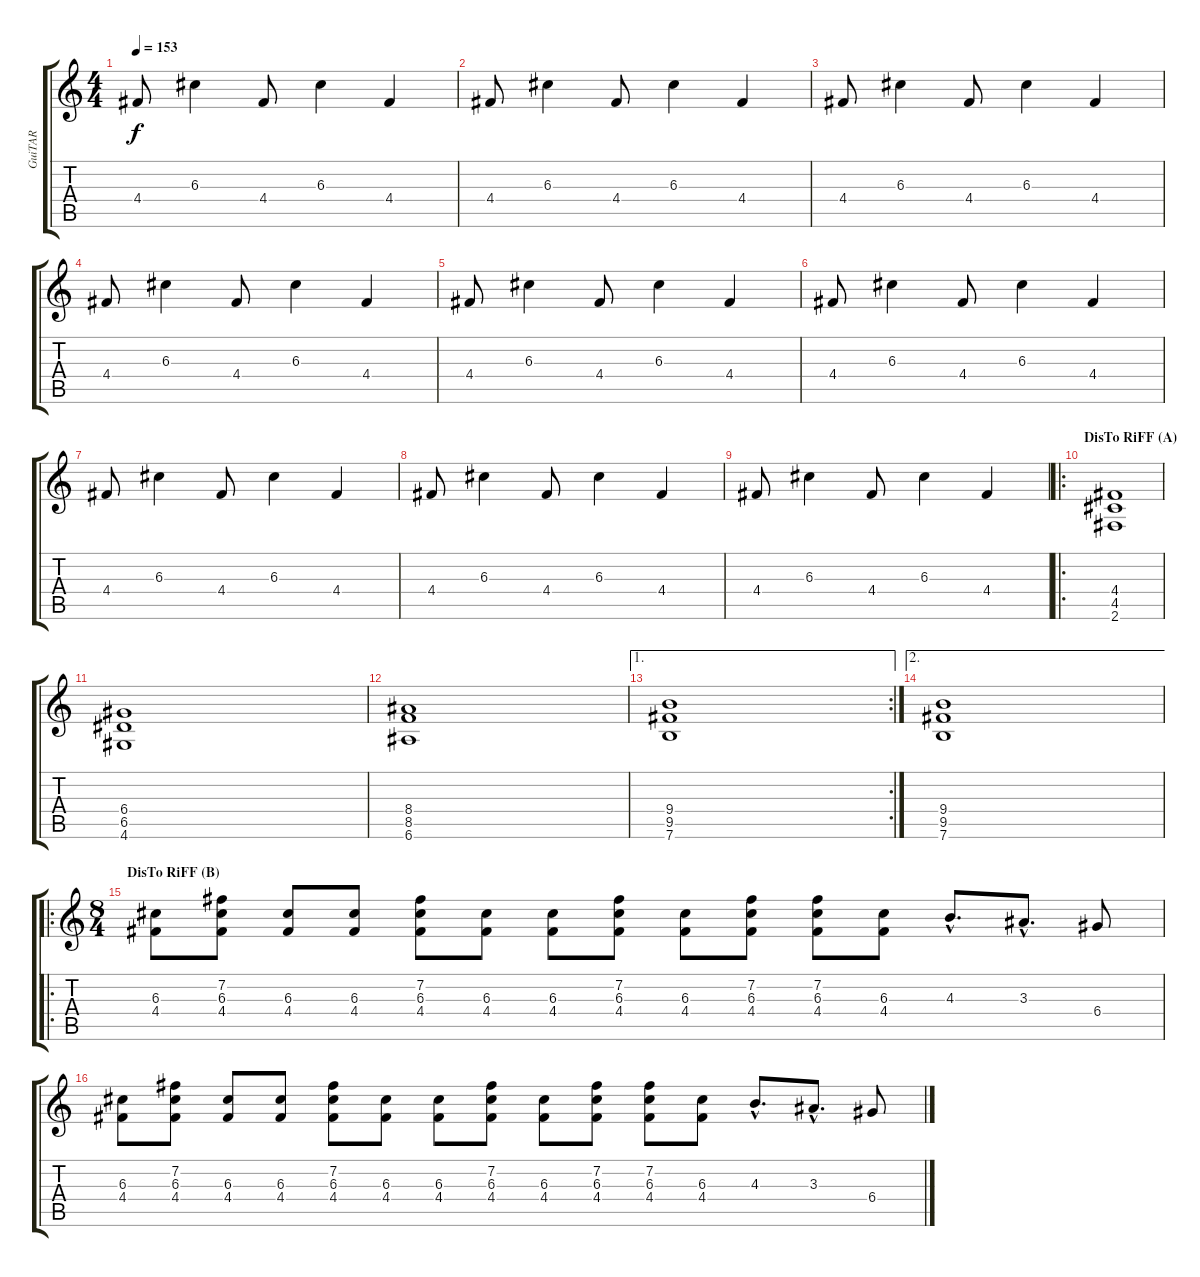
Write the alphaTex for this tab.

\track ("GuiTAR" "GuiTAR") {instrument electricguitarclean}
\staff {score tabs}
\tuning (E4 B3 G3 D3 A2 E2) {hide}
\ts (4 4)
\tempo 153
\clef g2
\ks c
4.4.8{dy f} 6.3.4 4.4.8 6.3.4 4.4.4 |
4.4.8 6.3.4 4.4.8 6.3.4 4.4.4 |
4.4.8 6.3.4 4.4.8 6.3.4 4.4.4 |
4.4.8 6.3.4 4.4.8 6.3.4 4.4.4 |
4.4.8 6.3.4 4.4.8 6.3.4 4.4.4 |
4.4.8 6.3.4 4.4.8 6.3.4 4.4.4 |
4.4.8 6.3.4 4.4.8 6.3.4 4.4.4 |
4.4.8 6.3.4 4.4.8 6.3.4 4.4.4 |
4.4.8 6.3.4 4.4.8 6.3.4 4.4.4 |
\ro
\section ("" "DisTo RiFF (A)")
(4.4 4.5 2.6).1{volume 14 instrument distortionguitar} |
(6.4 6.5 4.6).1 |
(8.4 8.5 6.6).1 |
\ae 1
\rc 2
(9.4 9.5 7.6).1 |
\ae 2
(9.4 9.5 7.6).1 |
\ro
\ts (8 4)
\section ("" "DisTo RiFF (B)")
(6.3 4.4).8{volume 14 instrument distortionguitar} (7.2 6.3 4.4).8 (6.3 4.4).8 (6.3 4.4).8 (7.2 6.3 4.4).8 (6.3 4.4).8 (6.3 4.4).8 (7.2 6.3 4.4).8 (6.3 4.4).8 (7.2 6.3 4.4).8 (7.2 6.3 4.4).8 (6.3 4.4).8 4.3{hac}.8{d} 3.3{hac}.8{d} 6.4.8 |
(6.3 4.4).8 (7.2 6.3 4.4).8 (6.3 4.4).8 (6.3 4.4).8 (7.2 6.3 4.4).8 (6.3 4.4).8 (6.3 4.4).8 (7.2 6.3 4.4).8 (6.3 4.4).8 (7.2 6.3 4.4).8 (7.2 6.3 4.4).8 (6.3 4.4).8 4.3{hac}.8{d} 3.3{hac}.8{d} 6.4.8
